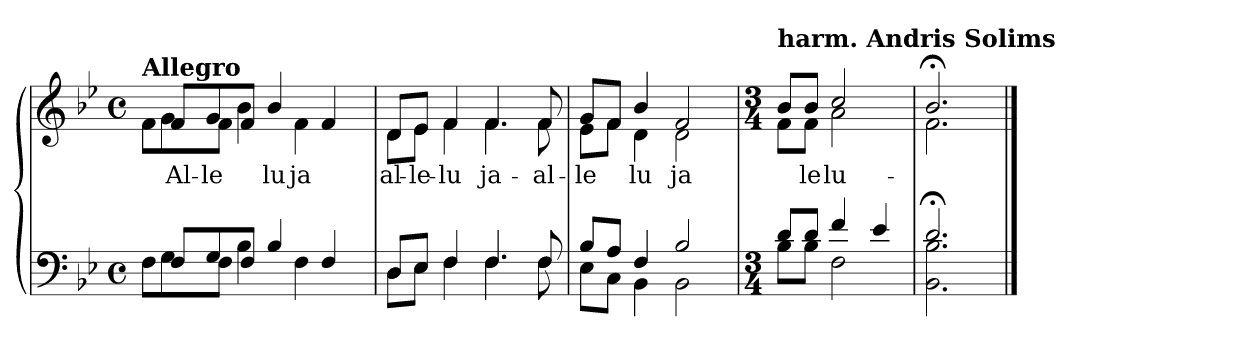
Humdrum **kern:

**kern	**kern	**text
*part2	*part1	*part1
*staff2	*staff1	*staff1
*clefF4	*clefG2	*
*k[b-e-]	*k[b-e-]	*
*B-:	*B-:	*
*M4/4	*M4/4	*
*met(c)	*met(c)	*
=1	=1	=1
*^	*^	*
!	!	!LO:TX:a:B:t=Allegro	!	!
8ryy	8F\L	8ryy	8f\L	.
!	!	!	!	!LO:LY:b
8F/L	8G\	8f/L	8g\	Al-
!	!	!	!	!LO:LY:b
8G/	8F\J	8g/	8f\J	-le
8F/J	4B-\	8f/J	4b-\	.
!	!	!	!	!LO:LY:b
4B-/	.	4b-/	.	lu
!	!	!	!	!LO:LY:b
.	4F\	.	4f\	ja
4F/	.	4f/	.	.
.	8ryy	.	8ryy	.
=2	=2	=2	=2	=2
!	!	!	!	!LO:LY:b
8D/L	8D\L	8d/L	8d\L	-al-
!	!	!	!	!LO:LY:b
8E-/J	8E-\J	8e-/J	8e-\J	-le-
!	!	!	!	!LO:LY:b
4F/	4F\	4f/	4f\	lu
!	!	!	!	!LO:LY:b
4.F/	4.F\	4.f/	4.f\	ja-
!	!	!	!	!LO:LY:b
8F/	8F\	8f/	8f\	-al-
=3	=3	=3	=3	=3
!	!	!	!	!LO:LY:b
8B-/L	8E-\L	8g/L	8e-\L	-le
8A/J	8C\J	8f/J	8f\J	.
!	!	!	!	!LO:LY:b
4F/	4BB-\	4b-/	4d\	lu
!	!	!	!	!LO:LY:b
2B-/	2BB-\	2f/	2d\	ja
=4	=4	=4	=4	=4
*M3/4	*	*M3/4	*	*
!	!	!LO:TX:a:B:t=harm. Andris Solims	!	!
!	!	!	!	!LO:LY:b
8d/L	8B-\L	8b-/L	8f\L	.
!	!	!	!	!LO:LY:b
8d/J	8B-\J	8b-/J	8f\J	-le
!	!	!	!	!LO:LY:b
4f/	2F\	2cc/	2a\	lu-
4e-/	.	.	.	.
=5	=5	=5	=5	=5
!	!	!	!	!LO:LY:b
2.d;</	2.BB-\ 2.B-\	2.b-;</	2.f\	.
*v	*v	*	*	*
*	*v	*v	*
==	==	==
*-	*-	*-
